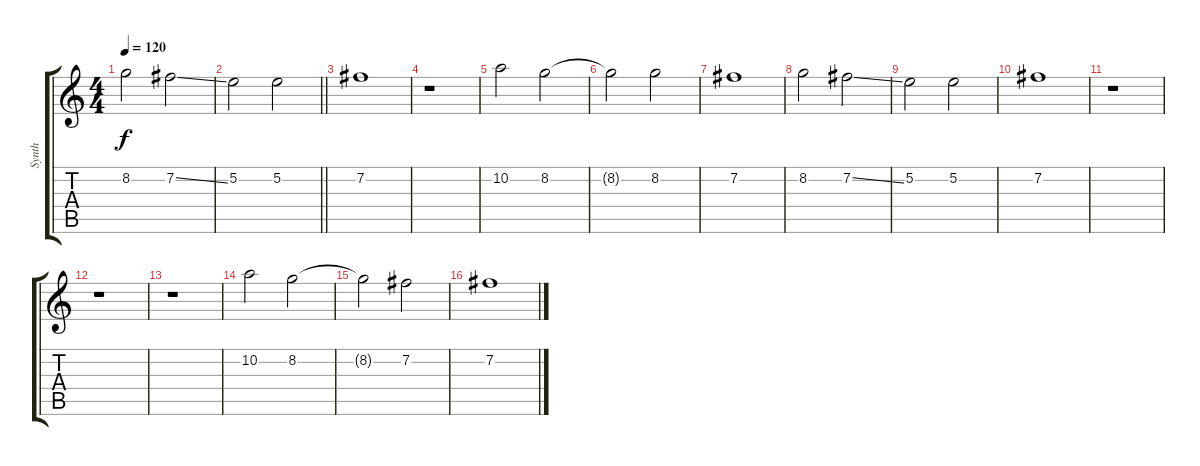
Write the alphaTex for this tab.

\track ("Synth" "Synth") {instrument synthbass1}
\staff {score tabs}
\tuning (E4 B3 G3 D3 A2 E2) {hide}
\ts (4 4)
\tempo 120
\clef g2
\ks c
8.2.2{dy f} 7.2{ss}.2 |
\barLineRight lightlight
5.2.2 5.2.2 |
7.2.1 |
r.1 |
10.2.2{volume 16 instrument synthbass1} 8.2.2 |
8.2{t}.2 8.2.2 |
7.2.1 |
8.2.2 7.2{ss}.2 |
5.2.2 5.2.2 |
7.2.1 |
r.1 |
r.1 |
r.1 |
10.2.2 8.2.2 |
8.2{t}.2 7.2.2 |
7.2.1
